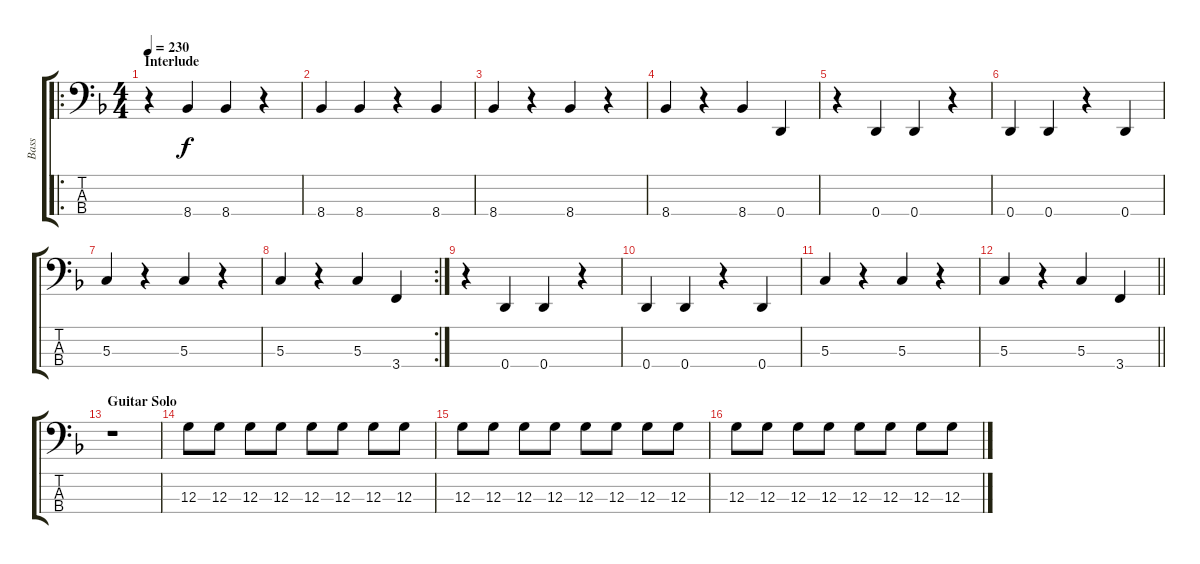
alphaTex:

\track ("Bass" "Bass") {instrument electricbasspick}
\staff {score tabs}
\tuning (F2 C2 G1 D1) {hide}
\ro
\ts (4 4)
\section ("" "Interlude")
\tempo 230
\clef f4
\ks f
r.4{dy f} 8.4.4 8.4.4 r.4 |
8.4.4 8.4.4 r.4 8.4.4 |
8.4.4 r.4 8.4.4 r.4 |
8.4.4 r.4 8.4.4 0.4.4 |
r.4 0.4.4 0.4.4 r.4 |
0.4.4 0.4.4 r.4 0.4.4 |
5.3.4 r.4 5.3.4 r.4 |
\rc 2
5.3.4 r.4 5.3.4 3.4.4 |
r.4 0.4.4 0.4.4 r.4 |
0.4.4 0.4.4 r.4 0.4.4 |
5.3.4 r.4 5.3.4 r.4 |
\barLineRight lightlight
5.3.4 r.4 5.3.4 3.4.4 |
\section ("" "Guitar Solo")
r.1 |
12.3.8 12.3.8 12.3.8 12.3.8 12.3.8 12.3.8 12.3.8 12.3.8 |
12.3.8 12.3.8 12.3.8 12.3.8 12.3.8 12.3.8 12.3.8 12.3.8 |
12.3.8 12.3.8 12.3.8 12.3.8 12.3.8 12.3.8 12.3.8 12.3.8
